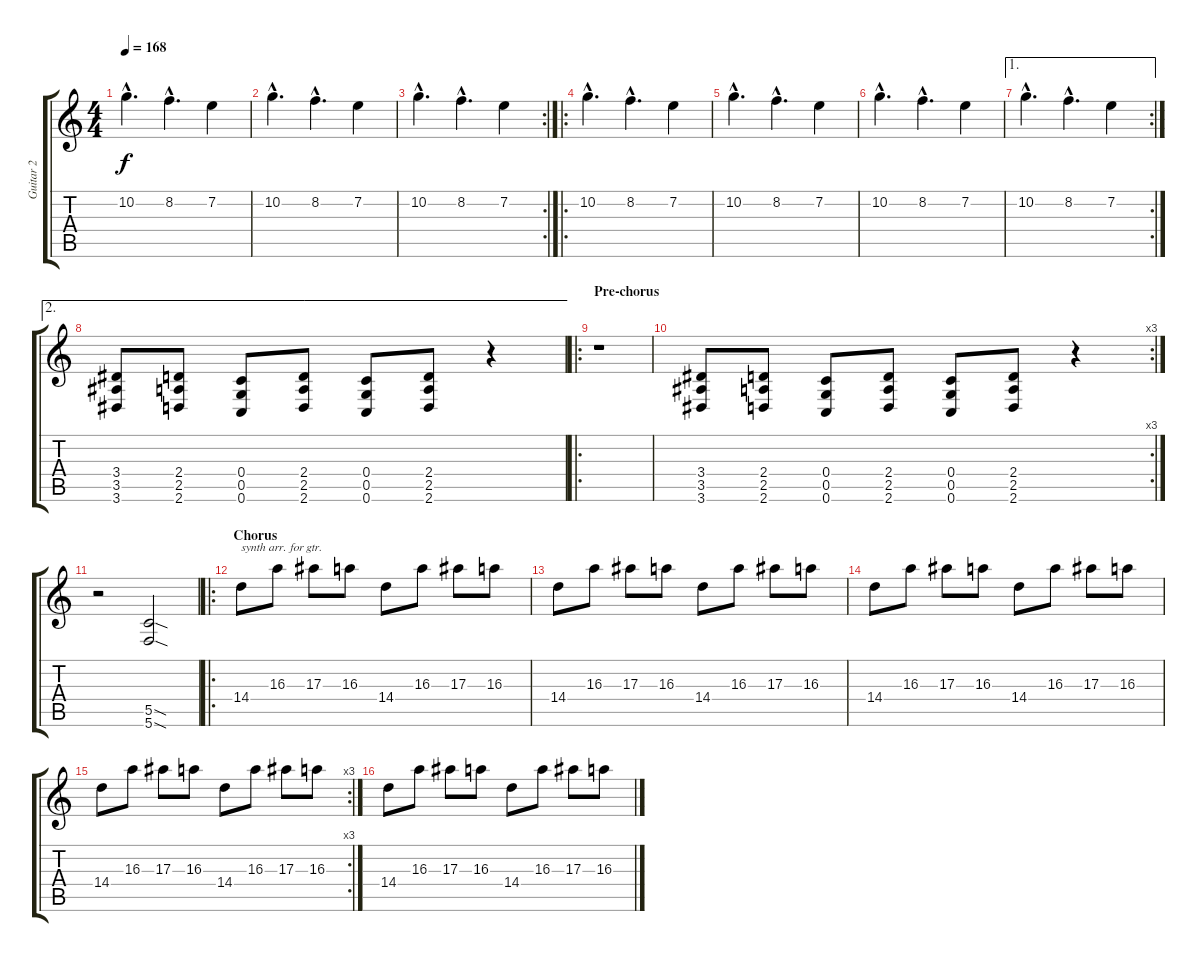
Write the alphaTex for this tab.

\track ("Guitar 2" "Guitar 2") {instrument distortionguitar}
\staff {score tabs}
\tuning (D4 A3 F3 C3 G2 C2) {hide}
\ts (4 4)
\tempo 168
\clef g2
\ks c
10.2{hac}.4{d dy f} 8.2{hac}.4{d} 7.2.4 |
10.2{hac}.4{d} 8.2{hac}.4{d} 7.2.4 |
\rc 2
10.2{hac}.4{d} 8.2{hac}.4{d} 7.2.4 |
\ro
10.2{hac}.4{d} 8.2{hac}.4{d} 7.2.4 |
10.2{hac}.4{d} 8.2{hac}.4{d} 7.2.4 |
10.2{hac}.4{d} 8.2{hac}.4{d} 7.2.4 |
\ae 1
\rc 2
10.2{hac}.4{d} 8.2{hac}.4{d} 7.2.4 |
\ae 2
(3.4 3.5 3.6).8{instrument distortionguitar} (2.4 2.5 2.6).8 (0.4 0.5 0.6).8 (2.4 2.5 2.6).8 (0.4 0.5 0.6).8 (2.4 2.5 2.6).8 r.4 |
\ro
\section ("" "Pre-chorus")
r.1 |
\rc 3
(3.4 3.5 3.6).8 (2.4 2.5 2.6).8 (0.4 0.5 0.6).8 (2.4 2.5 2.6).8 (0.4 0.5 0.6).8 (2.4 2.5 2.6).8 r.4 |
r.2 (5.5{sod} 5.6{sod}).2 |
\ro
\section ("" "Chorus")
14.4.8{txt "synth arr. for gtr." volume 10 instrument lead5charang} 16.3.8 17.3.8 16.3.8 14.4.8 16.3.8 17.3.8 16.3.8 |
14.4.8 16.3.8 17.3.8 16.3.8 14.4.8 16.3.8 17.3.8 16.3.8 |
14.4.8 16.3.8 17.3.8 16.3.8 14.4.8 16.3.8 17.3.8 16.3.8 |
\rc 3
14.4.8 16.3.8 17.3.8 16.3.8 14.4.8 16.3.8 17.3.8 16.3.8 |
14.4.8{volume 10 instrument lead5charang} 16.3.8 17.3.8 16.3.8 14.4.8 16.3.8 17.3.8 16.3.8
